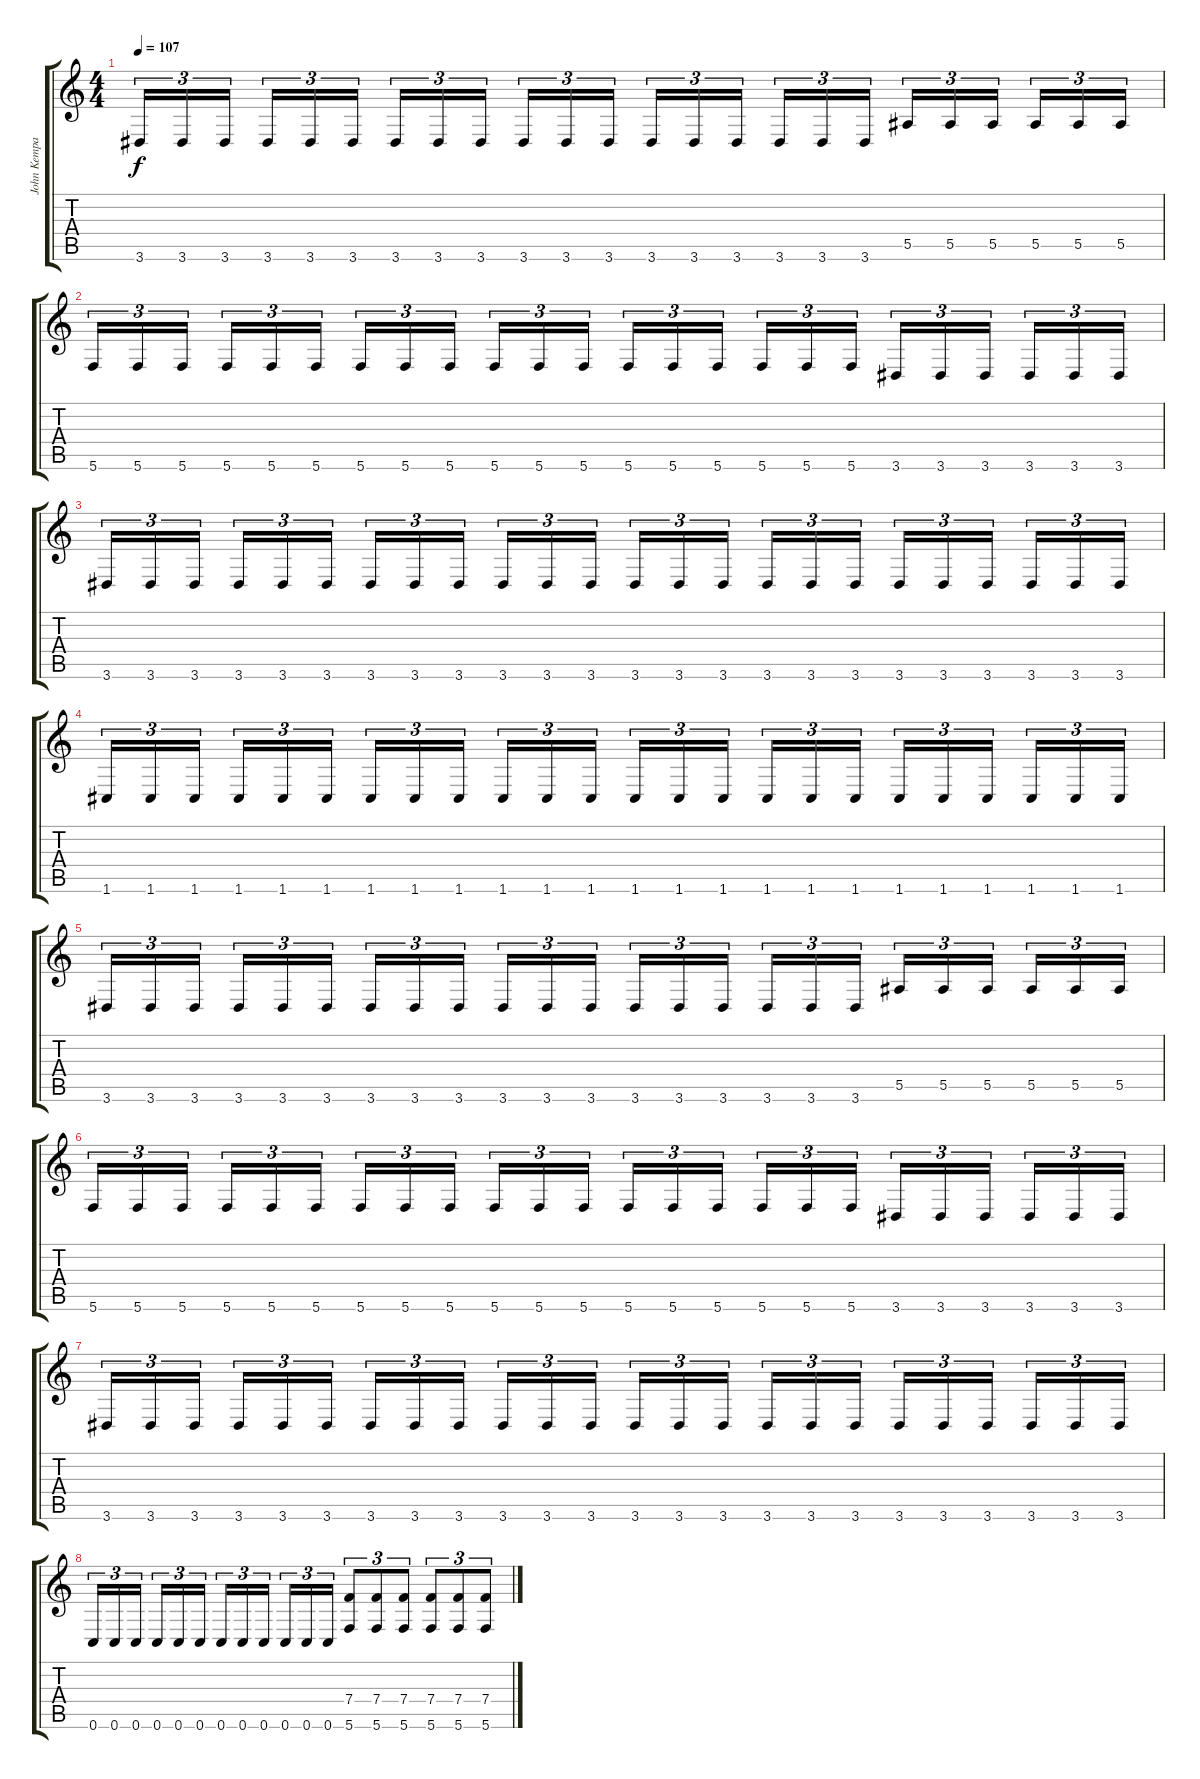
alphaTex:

\track ("John Kempainen (Rhythm Guitar)" "John Kempa") {instrument distortionguitar}
\staff {score tabs}
\tuning (C4 G3 Eb3 Bb2 F2 C2) {hide}
\ts (4 4)
\tempo 107
\clef g2
\ks c
3.6.16{tu (3 2) dy f} 3.6.16{tu (3 2)} 3.6.16{tu (3 2)} 3.6.16{tu (3 2)} 3.6.16{tu (3 2)} 3.6.16{tu (3 2)} 3.6.16{tu (3 2)} 3.6.16{tu (3 2)} 3.6.16{tu (3 2)} 3.6.16{tu (3 2)} 3.6.16{tu (3 2)} 3.6.16{tu (3 2)} 3.6.16{tu (3 2)} 3.6.16{tu (3 2)} 3.6.16{tu (3 2)} 3.6.16{tu (3 2)} 3.6.16{tu (3 2)} 3.6.16{tu (3 2)} 5.5.16{tu (3 2)} 5.5.16{tu (3 2)} 5.5.16{tu (3 2)} 5.5.16{tu (3 2)} 5.5.16{tu (3 2)} 5.5.16{tu (3 2)} |
5.6.16{tu (3 2)} 5.6.16{tu (3 2)} 5.6.16{tu (3 2)} 5.6.16{tu (3 2)} 5.6.16{tu (3 2)} 5.6.16{tu (3 2)} 5.6.16{tu (3 2)} 5.6.16{tu (3 2)} 5.6.16{tu (3 2)} 5.6.16{tu (3 2)} 5.6.16{tu (3 2)} 5.6.16{tu (3 2)} 5.6.16{tu (3 2)} 5.6.16{tu (3 2)} 5.6.16{tu (3 2)} 5.6.16{tu (3 2)} 5.6.16{tu (3 2)} 5.6.16{tu (3 2)} 3.6.16{tu (3 2)} 3.6.16{tu (3 2)} 3.6.16{tu (3 2)} 3.6.16{tu (3 2)} 3.6.16{tu (3 2)} 3.6.16{tu (3 2)} |
3.6.16{tu (3 2)} 3.6.16{tu (3 2)} 3.6.16{tu (3 2)} 3.6.16{tu (3 2)} 3.6.16{tu (3 2)} 3.6.16{tu (3 2)} 3.6.16{tu (3 2)} 3.6.16{tu (3 2)} 3.6.16{tu (3 2)} 3.6.16{tu (3 2)} 3.6.16{tu (3 2)} 3.6.16{tu (3 2)} 3.6.16{tu (3 2)} 3.6.16{tu (3 2)} 3.6.16{tu (3 2)} 3.6.16{tu (3 2)} 3.6.16{tu (3 2)} 3.6.16{tu (3 2)} 3.6.16{tu (3 2)} 3.6.16{tu (3 2)} 3.6.16{tu (3 2)} 3.6.16{tu (3 2)} 3.6.16{tu (3 2)} 3.6.16{tu (3 2)} |
1.6.16{tu (3 2)} 1.6.16{tu (3 2)} 1.6.16{tu (3 2)} 1.6.16{tu (3 2)} 1.6.16{tu (3 2)} 1.6.16{tu (3 2)} 1.6.16{tu (3 2)} 1.6.16{tu (3 2)} 1.6.16{tu (3 2)} 1.6.16{tu (3 2)} 1.6.16{tu (3 2)} 1.6.16{tu (3 2)} 1.6.16{tu (3 2)} 1.6.16{tu (3 2)} 1.6.16{tu (3 2)} 1.6.16{tu (3 2)} 1.6.16{tu (3 2)} 1.6.16{tu (3 2)} 1.6.16{tu (3 2)} 1.6.16{tu (3 2)} 1.6.16{tu (3 2)} 1.6.16{tu (3 2)} 1.6.16{tu (3 2)} 1.6.16{tu (3 2)} |
3.6.16{tu (3 2)} 3.6.16{tu (3 2)} 3.6.16{tu (3 2)} 3.6.16{tu (3 2)} 3.6.16{tu (3 2)} 3.6.16{tu (3 2)} 3.6.16{tu (3 2)} 3.6.16{tu (3 2)} 3.6.16{tu (3 2)} 3.6.16{tu (3 2)} 3.6.16{tu (3 2)} 3.6.16{tu (3 2)} 3.6.16{tu (3 2)} 3.6.16{tu (3 2)} 3.6.16{tu (3 2)} 3.6.16{tu (3 2)} 3.6.16{tu (3 2)} 3.6.16{tu (3 2)} 5.5.16{tu (3 2)} 5.5.16{tu (3 2)} 5.5.16{tu (3 2)} 5.5.16{tu (3 2)} 5.5.16{tu (3 2)} 5.5.16{tu (3 2)} |
5.6.16{tu (3 2)} 5.6.16{tu (3 2)} 5.6.16{tu (3 2)} 5.6.16{tu (3 2)} 5.6.16{tu (3 2)} 5.6.16{tu (3 2)} 5.6.16{tu (3 2)} 5.6.16{tu (3 2)} 5.6.16{tu (3 2)} 5.6.16{tu (3 2)} 5.6.16{tu (3 2)} 5.6.16{tu (3 2)} 5.6.16{tu (3 2)} 5.6.16{tu (3 2)} 5.6.16{tu (3 2)} 5.6.16{tu (3 2)} 5.6.16{tu (3 2)} 5.6.16{tu (3 2)} 3.6.16{tu (3 2)} 3.6.16{tu (3 2)} 3.6.16{tu (3 2)} 3.6.16{tu (3 2)} 3.6.16{tu (3 2)} 3.6.16{tu (3 2)} |
3.6.16{tu (3 2)} 3.6.16{tu (3 2)} 3.6.16{tu (3 2)} 3.6.16{tu (3 2)} 3.6.16{tu (3 2)} 3.6.16{tu (3 2)} 3.6.16{tu (3 2)} 3.6.16{tu (3 2)} 3.6.16{tu (3 2)} 3.6.16{tu (3 2)} 3.6.16{tu (3 2)} 3.6.16{tu (3 2)} 3.6.16{tu (3 2)} 3.6.16{tu (3 2)} 3.6.16{tu (3 2)} 3.6.16{tu (3 2)} 3.6.16{tu (3 2)} 3.6.16{tu (3 2)} 3.6.16{tu (3 2)} 3.6.16{tu (3 2)} 3.6.16{tu (3 2)} 3.6.16{tu (3 2)} 3.6.16{tu (3 2)} 3.6.16{tu (3 2)} |
0.6.16{tu (3 2)} 0.6.16{tu (3 2)} 0.6.16{tu (3 2)} 0.6.16{tu (3 2)} 0.6.16{tu (3 2)} 0.6.16{tu (3 2)} 0.6.16{tu (3 2)} 0.6.16{tu (3 2)} 0.6.16{tu (3 2)} 0.6.16{tu (3 2)} 0.6.16{tu (3 2)} 0.6.16{tu (3 2)} (7.4 5.6).8{tu (3 2)} (7.4 5.6).8{tu (3 2)} (7.4 5.6).8{tu (3 2)} (7.4 5.6).8{tu (3 2)} (7.4 5.6).8{tu (3 2)} (7.4 5.6).8{tu (3 2)}
